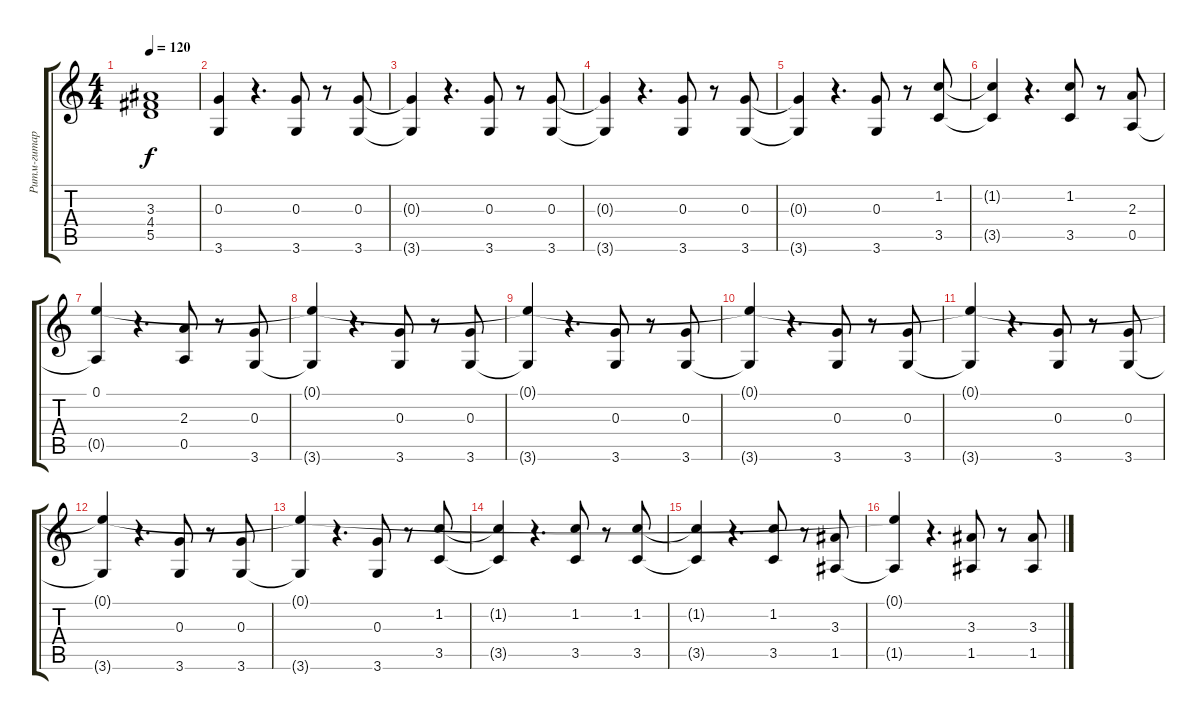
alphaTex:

\track ("Ритм-гитара" "Ритм-гитар") {instrument electricguitarclean}
\staff {score tabs}
\tuning (E4 B3 G3 D3 A2 E2) {hide}
\ts (4 4)
\tempo 120
\clef g2
\ks c
(3.3 4.4 5.5).1{dy f} |
(0.3 3.6).4 r.4{d} (0.3 3.6).8 r.8 (0.3 3.6).8 |
(0.3{t} 3.6{t}).4 r.4{d} (0.3 3.6).8 r.8 (0.3 3.6).8 |
(0.3{t} 3.6{t}).4 r.4{d} (0.3 3.6).8 r.8 (0.3 3.6).8 |
(0.3{t} 3.6{t}).4 r.4{d} (0.3 3.6).8 r.8 (1.2 3.5).8 |
(1.2{t} 3.5{t}).4 r.4{d} (1.2 3.5).8 r.8 (2.3 0.5).8 |
(0.1 0.5{t}).4 r.4{d} (2.3 0.5).8 r.8 (0.3 3.6).8 |
(0.1{t} 3.6{t}).4 r.4{d} (0.3 3.6).8 r.8 (0.3 3.6).8 |
(0.1{t} 3.6{t}).4 r.4{d} (0.3 3.6).8 r.8 (0.3 3.6).8 |
(0.1{t} 3.6{t}).4 r.4{d} (0.3 3.6).8 r.8 (0.3 3.6).8 |
(0.1{t} 3.6{t}).4 r.4{d} (0.3 3.6).8 r.8 (0.3 3.6).8 |
(0.1{t} 3.6{t}).4 r.4{d} (0.3 3.6).8 r.8 (0.3 3.6).8 |
(0.1{t} 3.6{t}).4 r.4{d} (0.3 3.6).8 r.8 (1.2 3.5).8 |
(1.2{t} 3.5{t}).4 r.4{d} (1.2 3.5).8 r.8 (1.2 3.5).8 |
(1.2{t} 3.5{t}).4 r.4{d} (1.2 3.5).8 r.8 (3.3 1.5).8 |
(0.1{t} 1.5{t}).4 r.4{d} (3.3 1.5).8 r.8 (3.3 1.5).8
